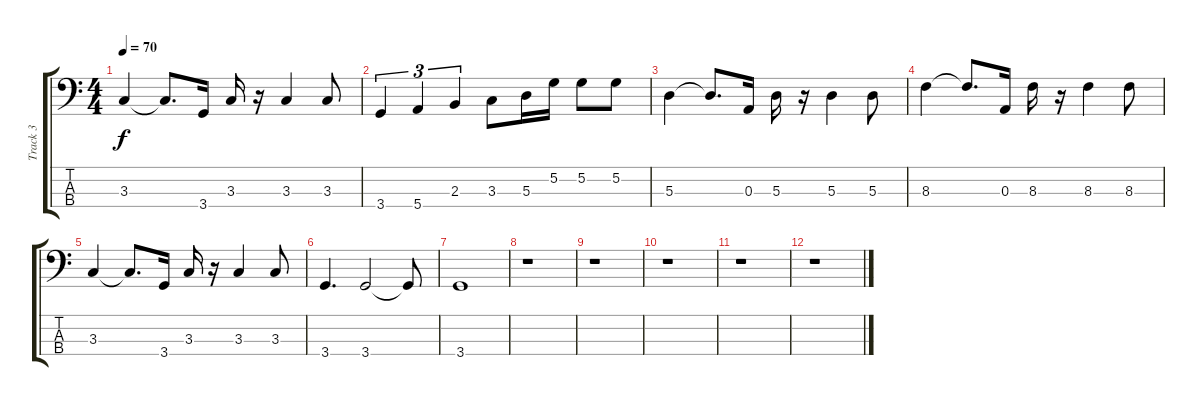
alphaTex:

\track ("Track 3" "Track 3") {instrument electricbassfinger}
\staff {score tabs}
\tuning (G2 D2 A1 E1) {hide}
\ts (4 4)
\tempo 70
\clef f4
\ks c
3.3.4{dy f} 3.3{t}.8{d} 3.4.16 3.3.16 r.16 3.3.4 3.3.8 |
3.4.4{tu (3 2)} 5.4.4{tu (3 2)} 2.3.4{tu (3 2)} 3.3.8 5.3.16 5.2.16 5.2.8 5.2.8 |
5.3.4 5.3{t}.8{d} 0.3.16 5.3.16 r.16 5.3.4 5.3.8 |
8.3.4 8.3{t}.8{d} 0.3.16 8.3.16 r.16 8.3.4 8.3.8 |
3.3.4 3.3{t}.8{d} 3.4.16 3.3.16 r.16 3.3.4 3.3.8 |
3.4.4{d} 3.4.2 3.4{t}.8 |
3.4.1 |
r.1 |
r.1 |
r.1 |
r.1 |
r.1
